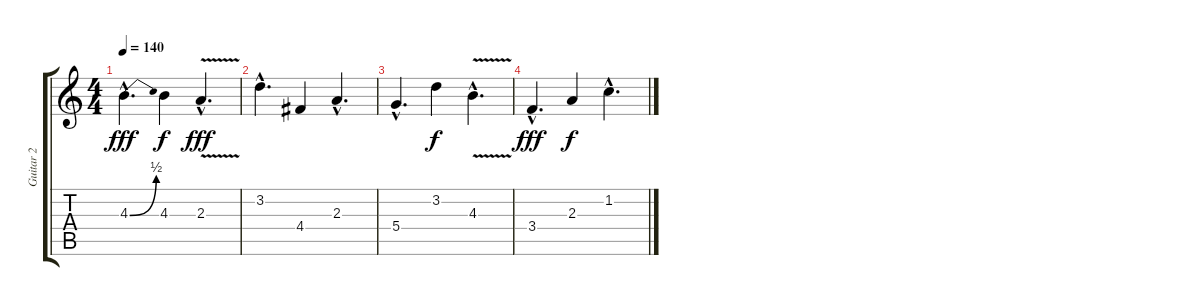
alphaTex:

\track ("Guitar 2" "Guitar 2") {instrument overdrivenguitar}
\staff {score tabs}
\tuning (E4 B3 G3 D3 A2 E2) {hide}
\ts (4 4)
\tempo 140
\clef g2
\ks c
4.3{be (bend 0 0 60 2) hac}.4{d dy fff} 4.3.4{dy f} 2.3{v hac}.4{d dy fff} |
3.2{hac}.4{d} 4.4.4 2.3{hac}.4{d} |
5.4{hac}.4{d} 3.2.4{dy f} 4.3{v hac}.4{d} |
3.4{hac}.4{d dy fff} 2.3.4{dy f} 1.2{hac}.4{d}
